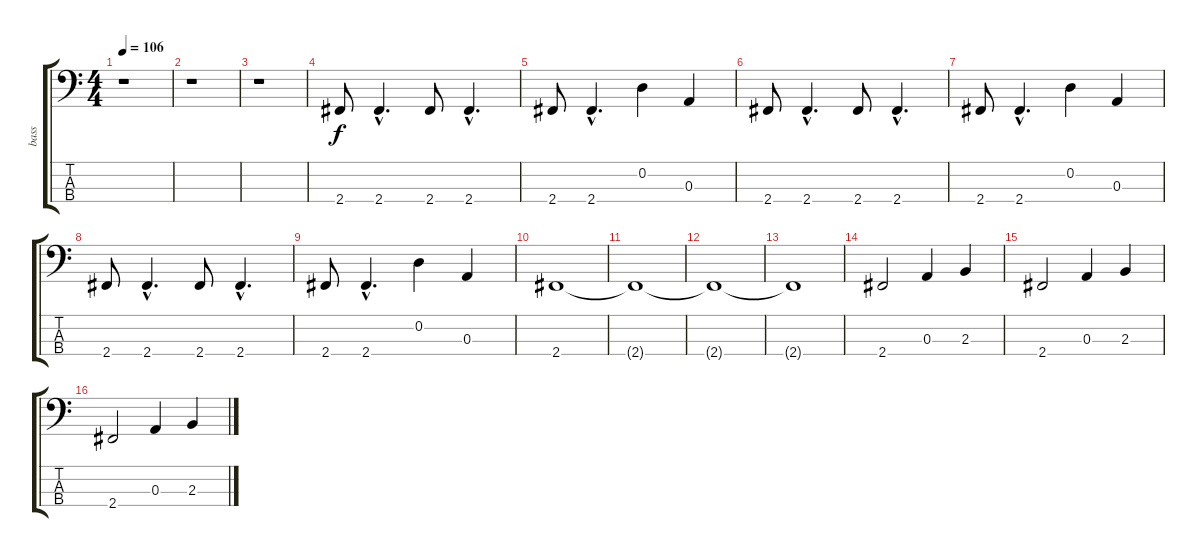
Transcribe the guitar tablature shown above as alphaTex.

\track ("bass" "bass") {instrument electricbassfinger}
\staff {score tabs}
\tuning (G2 D2 A1 E1) {hide}
\ts (4 4)
\tempo 106
\clef f4
\ks c
r.1{dy f instrument electricbassfinger} |
r.1 |
r.1 |
2.4.8 2.4{hac}.4{d} 2.4.8 2.4{hac}.4{d} |
2.4.8 2.4{hac}.4{d} 0.2.4 0.3.4 |
2.4.8 2.4{hac}.4{d} 2.4.8 2.4{hac}.4{d} |
2.4.8 2.4{hac}.4{d} 0.2.4 0.3.4 |
2.4.8 2.4{hac}.4{d} 2.4.8 2.4{hac}.4{d} |
2.4.8 2.4{hac}.4{d} 0.2.4 0.3.4 |
2.4.1 |
2.4{t}.1 |
2.4{t}.1 |
2.4{t}.1 |
2.4.2 0.3.4 2.3.4 |
2.4.2 0.3.4 2.3.4 |
2.4.2 0.3.4 2.3.4
